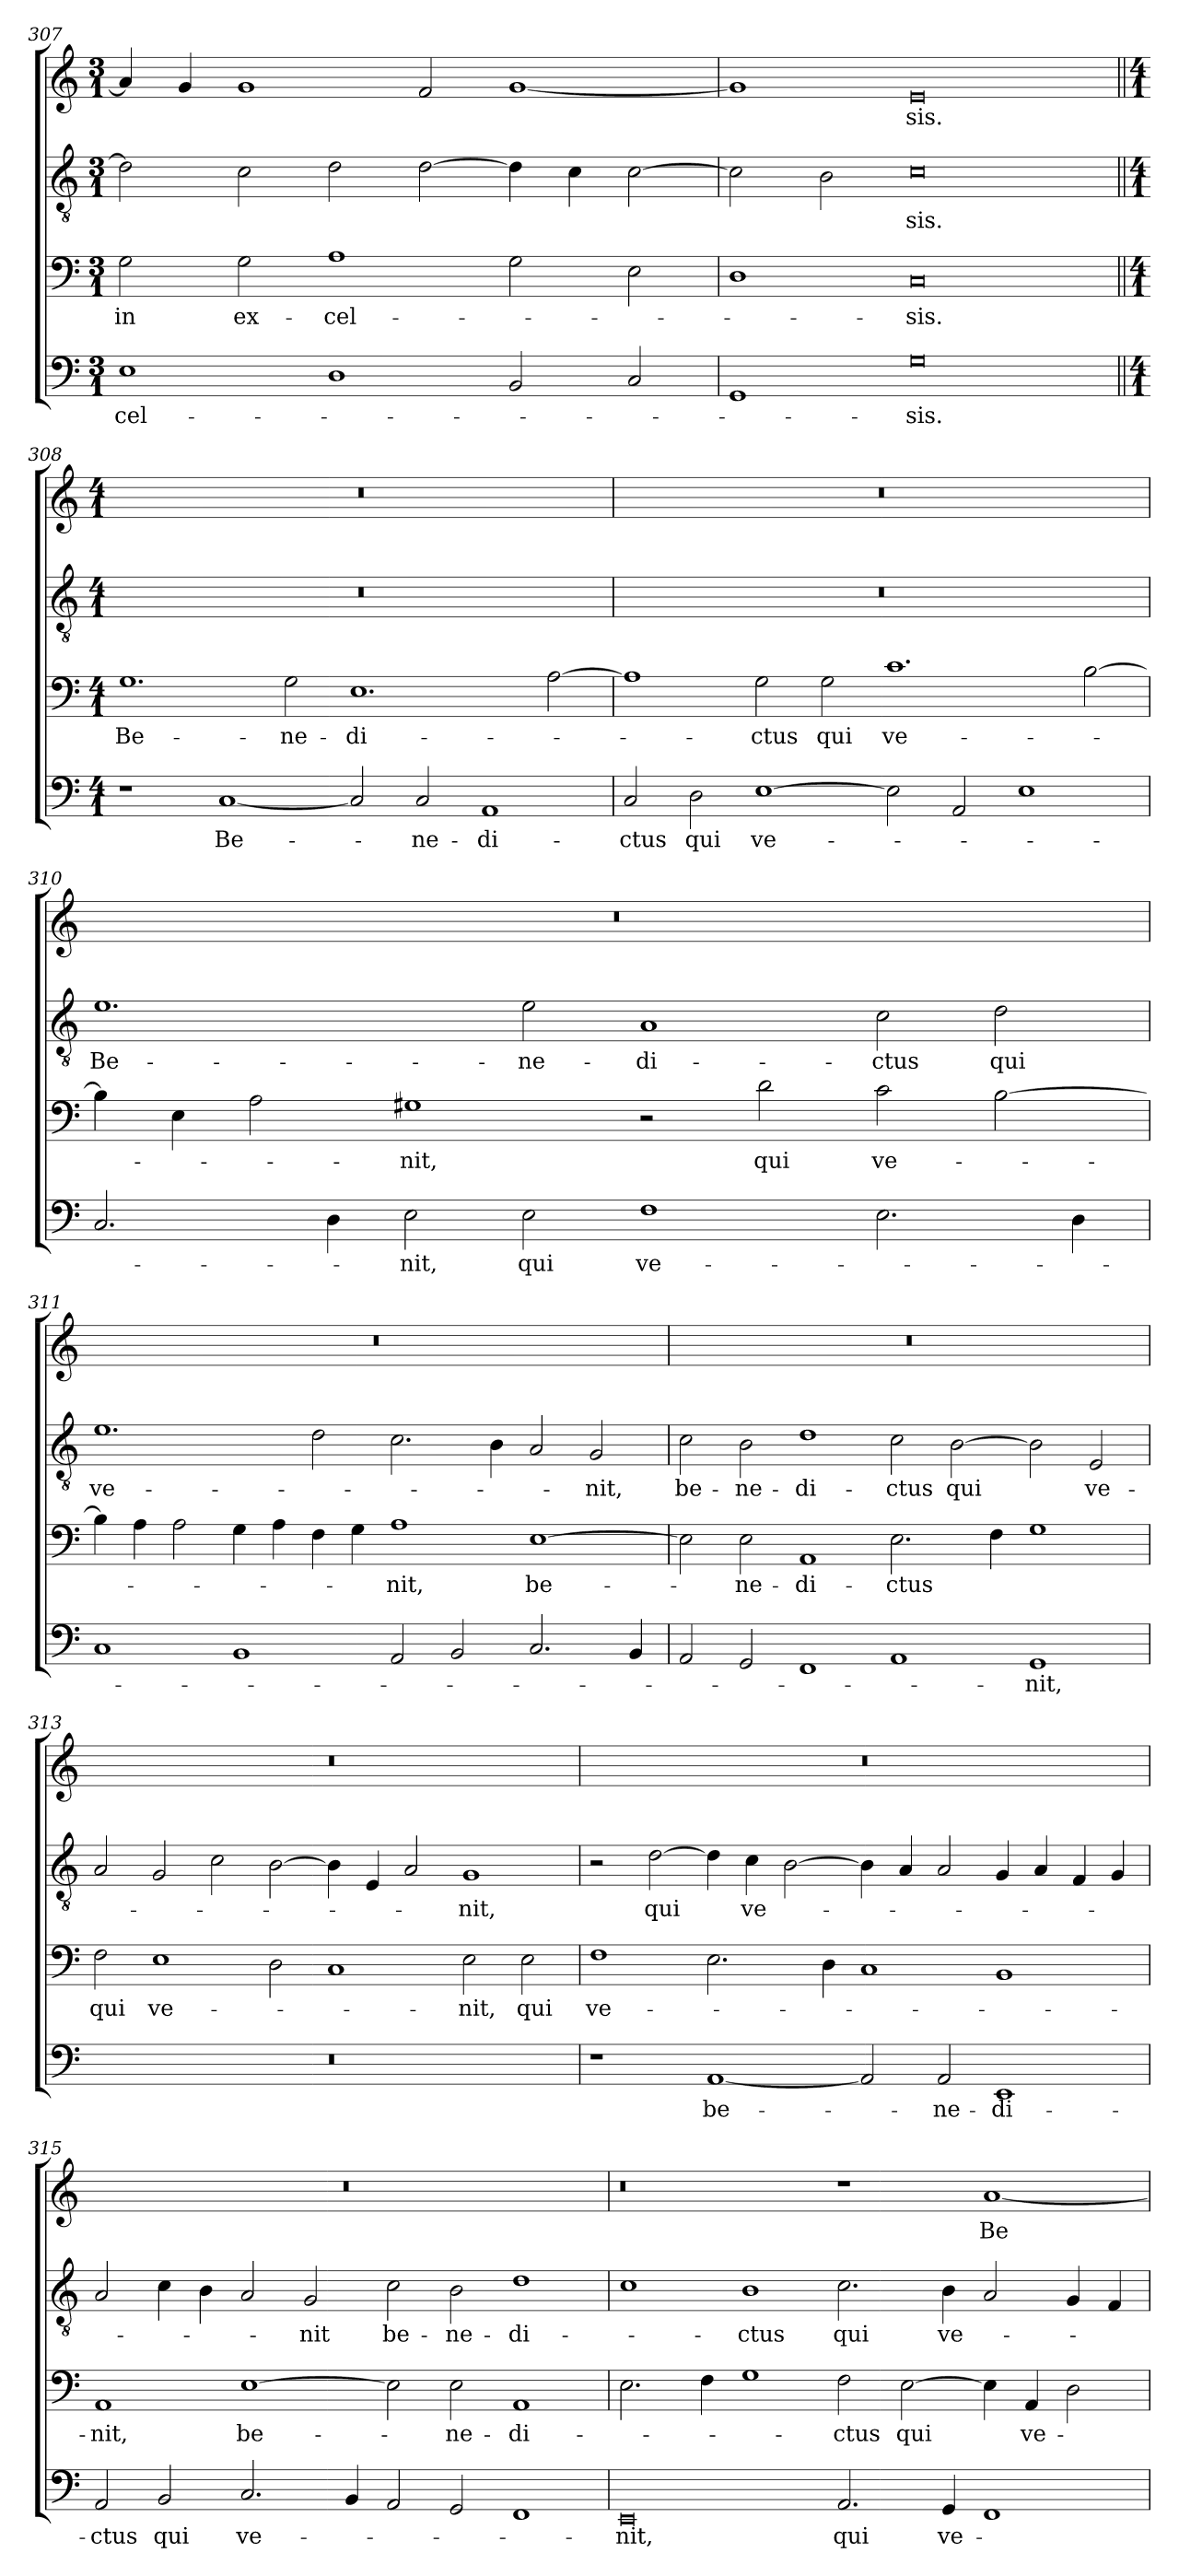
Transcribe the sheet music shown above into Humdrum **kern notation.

**kern	**text	**kern	**text	**kern	**text	**kern	**text
*part4	*part4	*part3	*part3	*part2	*part2	*part1	*part1
*staff4	*staff4	*staff3	*staff3	*staff2	*staff2	*staff1	*staff1
*clefF4	*	*clefF4	*	*clefGv2	*	*clefG2	*
*k[]	*	*k[]	*	*k[]	*	*k[]	*
*C:	*	*C:	*	*C:	*	*C:	*
*M3/1	*	*M3/1	*	*M3/1	*	*M3/1	*
=307	=307	=307	=307	=307	=307	=307	=307
!	!LO:LY:b	!	!LO:LY:b	!	!	!	!
1E	-cel-	2G\	in	2d\]	.	4a/]	.
.	.	.	.	.	.	4g/	.
!	!	!	!LO:LY:b	!	!	!	!
.	.	2G\	ex-	2c\	.	1g	.
!	!	!	!LO:LY:b	!	!	!	!
1D	.	1A	-cel-	2d\	.	.	.
.	.	.	.	[2d\	.	2f/	.
2BB/	.	2G\	.	4d\]	.	[1g	.
.	.	.	.	4c\	.	.	.
2C/	.	2E\	.	[2c\	.	.	.
=308	=308	=308	=308	=308	=308	=308	=308
1GG	.	1D	.	2c\]	.	1g]	.
.	.	.	.	2B\	.	.	.
!	!LO:LY:b	!	!LO:LY:b	!	!LO:LY:b	!	!LO:LY:b
0G	-sis.	0C	-sis.	0c	-sis.	0e	-sis.
!!LO:PB:g=z
=308X3||	=308X3||	=308X3||	=308X3||	=308X3||	=308X3||	=308X3||	=308X3||
*M4/1	*	*M4/1	*	*M4/1	*	*M4/1	*
!	!	!	!LO:LY:b	!	!	!	!
1r	.	1.G	Be-	00r	.	00r	.
!	!LO:LY:b	!	!	!	!	!	!
[1C	Be-	.	.	.	.	.	.
!	!	!	!LO:LY:b	!	!	!	!
.	.	2G\	-ne-	.	.	.	.
!	!	!	!LO:LY:b	!	!	!	!
2C/]	.	1.E	-di-	.	.	.	.
!	!LO:LY:b	!	!	!	!	!	!
2C/	-ne-	.	.	.	.	.	.
!	!LO:LY:b	!	!	!	!	!	!
1AA	-di-	.	.	.	.	.	.
.	.	[2A\	.	.	.	.	.
=309	=309	=309	=309	=309	=309	=309	=309
!	!LO:LY:b	!	!	!	!	!	!
2C/	-ctus	1A]	.	00r	.	00r	.
!	!LO:LY:b	!	!	!	!	!	!
2D\	qui	.	.	.	.	.	.
!	!LO:LY:b	!	!LO:LY:b	!	!	!	!
[1E	ve-	2G\	-ctus	.	.	.	.
!	!	!	!LO:LY:b	!	!	!	!
.	.	2G\	qui	.	.	.	.
!	!	!	!LO:LY:b	!	!	!	!
2E\]	.	1.c	ve-	.	.	.	.
2AA/	.	.	.	.	.	.	.
1E	.	.	.	.	.	.	.
.	.	[2B\	.	.	.	.	.
=310	=310	=310	=310	=310	=310	=310	=310
!	!	!	!	!	!LO:LY:b	!	!
2.C/	.	4B\]	.	1.e	Be-	00r	.
.	.	4E\	.	.	.	.	.
.	.	2A\	.	.	.	.	.
4D\	.	.	.	.	.	.	.
!	!LO:LY:b	!	!LO:LY:b	!	!	!	!
2E\	-nit,	1G#X	-nit,	.	.	.	.
!	!LO:LY:b	!	!	!	!LO:LY:b	!	!
2E\	qui	.	.	2e\	-ne-	.	.
!	!LO:LY:b	!	!	!	!LO:LY:b	!	!
1F	ve-	2r	.	1A	-di-	.	.
!	!	!	!LO:LY:b	!	!	!	!
.	.	2d\	qui	.	.	.	.
!	!	!	!LO:LY:b	!	!LO:LY:b	!	!
2.E\	.	2c\	ve-	2c\	-ctus	.	.
!	!	!	!	!	!LO:LY:b	!	!
.	.	[2B\	.	2d\	qui	.	.
4D\	.	.	.	.	.	.	.
!!LO:LB:g=z
=311	=311	=311	=311	=311	=311	=311	=311
!	!	!	!	!	!LO:LY:b	!	!
1C	.	4B\]	.	1.e	ve-	00r	.
.	.	4A\	.	.	.	.	.
.	.	2A\	.	.	.	.	.
1BB	.	4G\	.	.	.	.	.
.	.	4A\	.	.	.	.	.
.	.	4F\	.	2d\	.	.	.
.	.	4G\	.	.	.	.	.
!	!	!	!LO:LY:b	!	!	!	!
2AA/	.	1A	-nit,	2.c\	.	.	.
2BB/	.	.	.	.	.	.	.
.	.	.	.	4B\	.	.	.
!	!	!	!LO:LY:b	!	!	!	!
2.C/	.	[1E	be-	2A/	.	.	.
!	!	!	!	!	!LO:LY:b	!	!
.	.	.	.	2G/	-nit,	.	.
4BB/	.	.	.	.	.	.	.
=312	=312	=312	=312	=312	=312	=312	=312
!	!	!	!	!	!LO:LY:b	!	!
2AA/	.	2E\]	.	2c\	be-	00r	.
!	!	!	!LO:LY:b	!	!LO:LY:b	!	!
2GG/	.	2E\	-ne-	2B\	-ne-	.	.
!	!	!	!LO:LY:b	!	!LO:LY:b	!	!
1FF	.	1AA	-di-	1d	-di-	.	.
!	!	!	!LO:LY:b	!	!LO:LY:b	!	!
1AA	.	2.E\	-ctus	2c\	-ctus	.	.
!	!	!	!	!	!LO:LY:b	!	!
.	.	.	.	[2B\	qui	.	.
.	.	4F\	.	.	.	.	.
!	!LO:LY:b	!	!	!	!	!	!
1GG	-nit,	1G	.	2B\]	.	.	.
!	!	!	!	!	!LO:LY:b	!	!
.	.	.	.	2E/	ve-	.	.
=313	=313	=313	=313	=313	=313	=313	=313
!	!	!	!LO:LY:b	!	!	!	!
00r	.	2F\	qui	2A/	.	00r	.
!	!	!	!LO:LY:b	!	!	!	!
.	.	1E	ve-	2G/	.	.	.
.	.	.	.	2c\	.	.	.
.	.	2D\	.	[2B\	.	.	.
.	.	1C	.	4B\]	.	.	.
.	.	.	.	4E/	.	.	.
.	.	.	.	2A/	.	.	.
!	!	!	!LO:LY:b	!	!LO:LY:b	!	!
.	.	2E\	-nit,	1G	-nit,	.	.
!	!	!	!LO:LY:b	!	!	!	!
.	.	2E\	qui	.	.	.	.
!!LO:LB:g=z
=314	=314	=314	=314	=314	=314	=314	=314
!	!	!	!LO:LY:b	!	!	!	!
1r	.	1F	ve-	2r	.	00r	.
!	!	!	!	!	!LO:LY:b	!	!
.	.	.	.	[2d\	qui	.	.
!	!LO:LY:b	!	!	!	!	!	!
[1AA	be-	2.E\	.	4d\]	.	.	.
!	!	!	!	!	!LO:LY:b	!	!
.	.	.	.	4c\	ve-	.	.
.	.	.	.	[2B\	.	.	.
.	.	4D\	.	.	.	.	.
2AA/]	.	1C	.	4B\]	.	.	.
.	.	.	.	4A/	.	.	.
!	!LO:LY:b	!	!	!	!	!	!
2AA/	-ne-	.	.	2A/	.	.	.
!	!LO:LY:b	!	!	!	!	!	!
1EE	-di-	1BB	.	4G/	.	.	.
.	.	.	.	4A/	.	.	.
.	.	.	.	4F/	.	.	.
.	.	.	.	4G/	.	.	.
=315	=315	=315	=315	=315	=315	=315	=315
!	!LO:LY:b	!	!LO:LY:b	!	!	!	!
2AA/	-ctus	1AA	-nit,	2A/	.	00r	.
!	!LO:LY:b	!	!	!	!	!	!
2BB/	qui	.	.	4c\	.	.	.
.	.	.	.	4B\	.	.	.
!	!LO:LY:b	!	!LO:LY:b	!	!	!	!
2.C/	ve-	[1E	be-	2A/	.	.	.
!	!	!	!	!	!LO:LY:b	!	!
.	.	.	.	2G/	-nit	.	.
4BB/	.	.	.	.	.	.	.
!	!	!	!	!	!LO:LY:b	!	!
2AA/	.	2E\]	.	2c\	be-	.	.
!	!	!	!LO:LY:b	!	!LO:LY:b	!	!
2GG/	.	2E\	-ne-	2B\	-ne-	.	.
!	!	!	!LO:LY:b	!	!LO:LY:b	!	!
1FF	.	1AA	-di-	1d	-di-	.	.
=316	=316	=316	=316	=316	=316	=316	=316
!	!LO:LY:b	!	!	!	!	!	!
0EE	-nit,	2.E\	.	1c	.	0r	.
.	.	4F\	.	.	.	.	.
!	!	!	!	!	!LO:LY:b	!	!
.	.	1G	.	1B	-ctus	.	.
!	!LO:LY:b	!	!LO:LY:b	!	!LO:LY:b	!	!
2.AA/	qui	2F\	-ctus	2.c\	qui	1r	.
!	!	!	!LO:LY:b	!	!	!	!
.	.	[2E\	qui	.	.	.	.
!	!LO:LY:b	!	!	!	!LO:LY:b	!	!
4GG/	ve-	.	.	4B\	ve-	.	.
!	!	!	!	!	!	!	!LO:LY:b
1FF	.	4E\]	.	2A/	.	[1a	Be-
!	!	!	!LO:LY:b	!	!	!	!
.	.	4AA/	ve-	.	.	.	.
.	.	2D\	.	4G/	.	.	.
.	.	.	.	4F/	.	.	.
=	=	=	=	=	=	=	=
*-	*-	*-	*-	*-	*-	*-	*-
